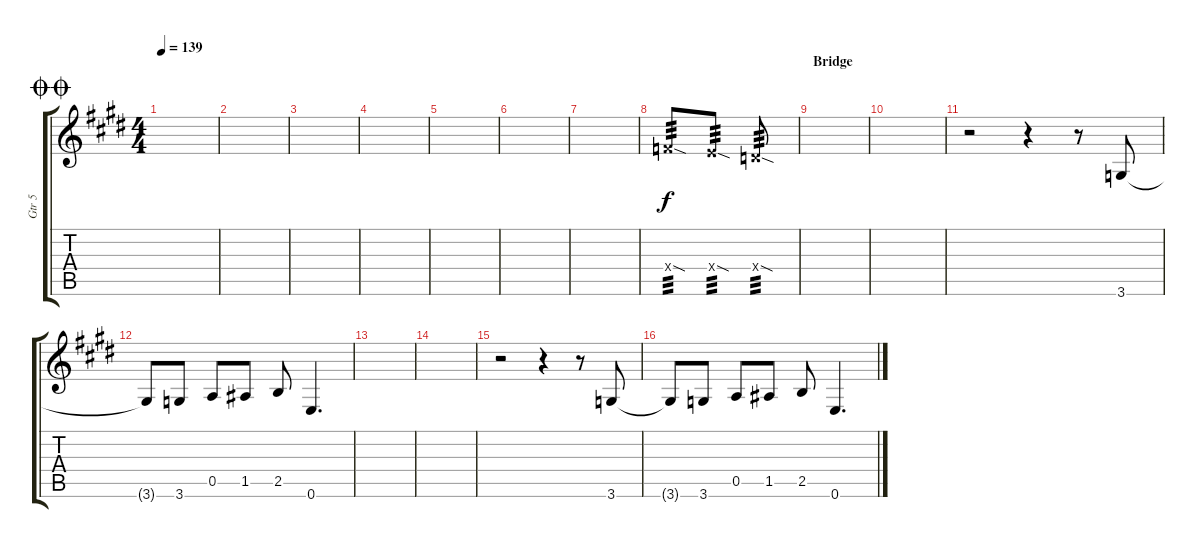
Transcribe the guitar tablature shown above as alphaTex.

\track ("Gtr 5" "Gtr 5") {instrument acousticgrandpiano}
\staff {score tabs}
\tuning (E4 B3 G3 D4 A3 E3) {hide}
\ts (4 4)
\jump doublecoda
\tempo 139
\clef g2
\ks e
|
|
|
|
|
|
|
3.4{sod x}.8{tp 3} 2.4{sod x}.8{tp 3} 0.4{sod x}.8{tp 3} |
\section ("" "Bridge")
|
|
r.2 r.4 r.8 3.6.8 |
3.6{t}.8 3.6.8 0.5.8 1.5.8 2.5.8 0.6.4{d} |
|
|
r.2 r.4 r.8 3.6.8 |
3.6{t}.8 3.6.8 0.5.8 1.5.8 2.5.8 0.6.4{d}
